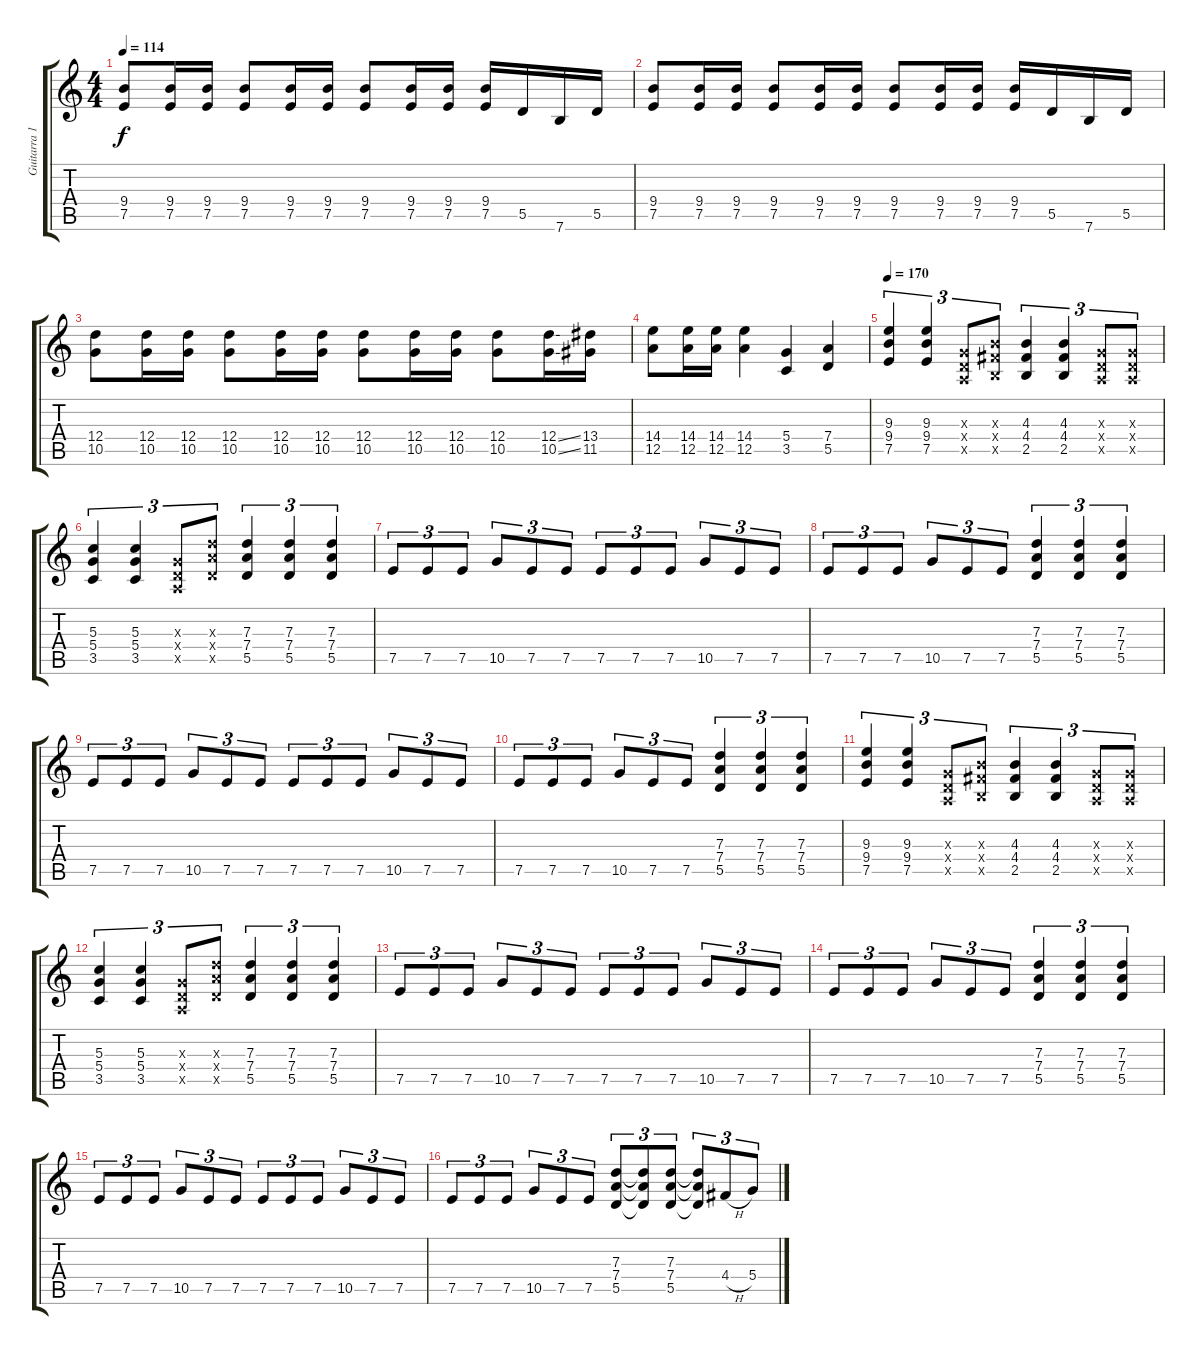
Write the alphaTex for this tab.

\track ("Guitarra 1/ solo" "Guitarra 1") {instrument distortionguitar}
\staff {score tabs}
\tuning (E4 B3 G3 D3 A2 E2) {hide}
\ts (4 4)
\tempo 114
\clef g2
\ks c
(9.4 7.5).8{dy f} (9.4 7.5).16 (9.4 7.5).16 (9.4 7.5).8 (9.4 7.5).16 (9.4 7.5).16 (9.4 7.5).8 (9.4 7.5).16 (9.4 7.5).16 (9.4 7.5).16 5.5.16 7.6.16 5.5.16 |
(9.4 7.5).8 (9.4 7.5).16 (9.4 7.5).16 (9.4 7.5).8 (9.4 7.5).16 (9.4 7.5).16 (9.4 7.5).8 (9.4 7.5).16 (9.4 7.5).16 (9.4 7.5).16 5.5.16 7.6.16 5.5.16 |
(12.4 10.5).8 (12.4 10.5).16 (12.4 10.5).16 (12.4 10.5).8 (12.4 10.5).16 (12.4 10.5).16 (12.4 10.5).8 (12.4 10.5).16 (12.4 10.5).16 (12.4 10.5).8 (12.4{ss} 10.5{ss}).16 (13.4 11.5).16 |
(14.4 12.5).8 (14.4 12.5).16 (14.4 12.5).16 (14.4 12.5).4 (5.4 3.5).4 (7.4 5.5).4 |
\tempo 170
(9.3 9.4 7.5).4{tu (3 2)} (9.3 9.4 7.5).4{tu (3 2)} (0.3{x} 0.4{x} 0.5{x}).8{tu (3 2)} (4.3{x} 4.4{x} 2.5{x}).8{tu (3 2)} (4.3 4.4 2.5).4{tu (3 2)} (4.3 4.4 2.5).4{tu (3 2)} (0.3{x} 0.4{x} 0.5{x}).8{tu (3 2)} (0.3{x} 0.4{x} 0.5{x}).8{tu (3 2)} |
(5.3 5.4 3.5).4{tu (3 2)} (5.3 5.4 3.5).4{tu (3 2)} (0.3{x} 0.4{x} 0.5{x}).8{tu (3 2)} (7.3{x} 7.4{x} 5.5{x}).8{tu (3 2)} (7.3 7.4 5.5).4{tu (3 2)} (7.3 7.4 5.5).4{tu (3 2)} (7.3 7.4 5.5).4{tu (3 2)} |
7.5.8{tu (3 2)} 7.5.8{tu (3 2)} 7.5.8{tu (3 2)} 10.5.8{tu (3 2)} 7.5.8{tu (3 2)} 7.5.8{tu (3 2)} 7.5.8{tu (3 2)} 7.5.8{tu (3 2)} 7.5.8{tu (3 2)} 10.5.8{tu (3 2)} 7.5.8{tu (3 2)} 7.5.8{tu (3 2)} |
7.5.8{tu (3 2)} 7.5.8{tu (3 2)} 7.5.8{tu (3 2)} 10.5.8{tu (3 2)} 7.5.8{tu (3 2)} 7.5.8{tu (3 2)} (7.3 7.4 5.5).4{tu (3 2)} (7.3 7.4 5.5).4{tu (3 2)} (7.3 7.4 5.5).4{tu (3 2)} |
7.5.8{tu (3 2)} 7.5.8{tu (3 2)} 7.5.8{tu (3 2)} 10.5.8{tu (3 2)} 7.5.8{tu (3 2)} 7.5.8{tu (3 2)} 7.5.8{tu (3 2)} 7.5.8{tu (3 2)} 7.5.8{tu (3 2)} 10.5.8{tu (3 2)} 7.5.8{tu (3 2)} 7.5.8{tu (3 2)} |
7.5.8{tu (3 2)} 7.5.8{tu (3 2)} 7.5.8{tu (3 2)} 10.5.8{tu (3 2)} 7.5.8{tu (3 2)} 7.5.8{tu (3 2)} (7.3 7.4 5.5).4{tu (3 2)} (7.3 7.4 5.5).4{tu (3 2)} (7.3 7.4 5.5).4{tu (3 2)} |
(9.3 9.4 7.5).4{tu (3 2)} (9.3 9.4 7.5).4{tu (3 2)} (0.3{x} 0.4{x} 0.5{x}).8{tu (3 2)} (4.3{x} 4.4{x} 2.5{x}).8{tu (3 2)} (4.3 4.4 2.5).4{tu (3 2)} (4.3 4.4 2.5).4{tu (3 2)} (0.3{x} 0.4{x} 0.5{x}).8{tu (3 2)} (0.3{x} 0.4{x} 0.5{x}).8{tu (3 2)} |
(5.3 5.4 3.5).4{tu (3 2)} (5.3 5.4 3.5).4{tu (3 2)} (0.3{x} 0.4{x} 0.5{x}).8{tu (3 2)} (7.3{x} 7.4{x} 5.5{x}).8{tu (3 2)} (7.3 7.4 5.5).4{tu (3 2)} (7.3 7.4 5.5).4{tu (3 2)} (7.3 7.4 5.5).4{tu (3 2)} |
7.5.8{tu (3 2)} 7.5.8{tu (3 2)} 7.5.8{tu (3 2)} 10.5.8{tu (3 2)} 7.5.8{tu (3 2)} 7.5.8{tu (3 2)} 7.5.8{tu (3 2)} 7.5.8{tu (3 2)} 7.5.8{tu (3 2)} 10.5.8{tu (3 2)} 7.5.8{tu (3 2)} 7.5.8{tu (3 2)} |
7.5.8{tu (3 2)} 7.5.8{tu (3 2)} 7.5.8{tu (3 2)} 10.5.8{tu (3 2)} 7.5.8{tu (3 2)} 7.5.8{tu (3 2)} (7.3 7.4 5.5).4{tu (3 2)} (7.3 7.4 5.5).4{tu (3 2)} (7.3 7.4 5.5).4{tu (3 2)} |
7.5.8{tu (3 2)} 7.5.8{tu (3 2)} 7.5.8{tu (3 2)} 10.5.8{tu (3 2)} 7.5.8{tu (3 2)} 7.5.8{tu (3 2)} 7.5.8{tu (3 2)} 7.5.8{tu (3 2)} 7.5.8{tu (3 2)} 10.5.8{tu (3 2)} 7.5.8{tu (3 2)} 7.5.8{tu (3 2)} |
7.5.8{tu (3 2)} 7.5.8{tu (3 2)} 7.5.8{tu (3 2)} 10.5.8{tu (3 2)} 7.5.8{tu (3 2)} 7.5.8{tu (3 2)} (7.3 7.4 5.5).8{tu (3 2)} (7.3{t} 7.4{t} 5.5{t}).8{tu (3 2)} (7.3 7.4 5.5).8{tu (3 2)} (7.3{t} 7.4{t} 5.5{t}).8{tu (3 2)} 4.4{h}.8{tu (3 2)} 5.4.8{tu (3 2)}
